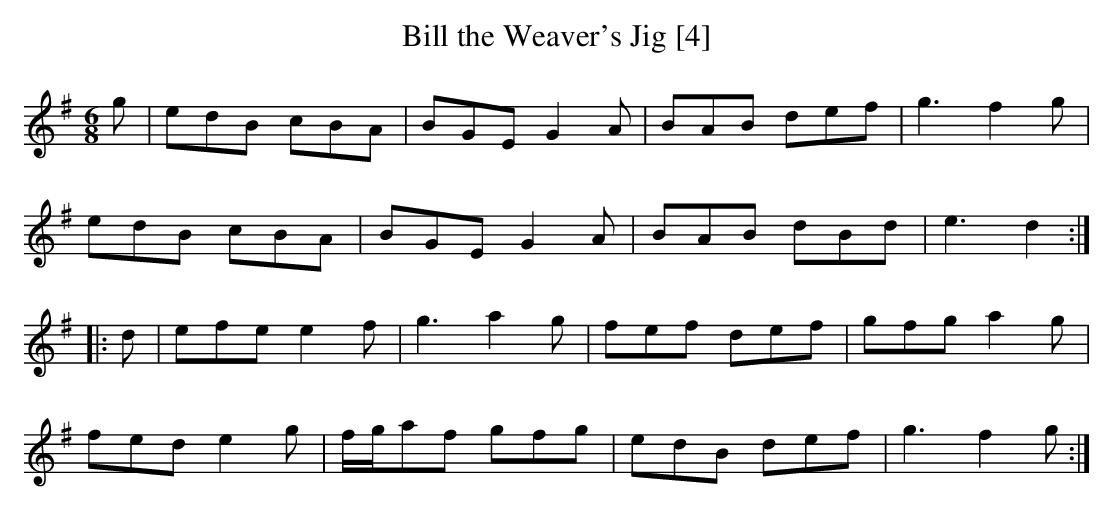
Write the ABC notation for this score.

X:1
T:Bill the Weaver's Jig [4]
M:6/8
L:1/8
K:G
g|edB cBA|BGE G2A|BAB def|g3 f2g|
edB cBA|BGE G2A|BAB dBd|e3 d2:|
|:d|efe e2f|g3 a2g|fef def|gfg a2g|
fed e2g|f/g/af gfg|edB def|g3 f2g:|
